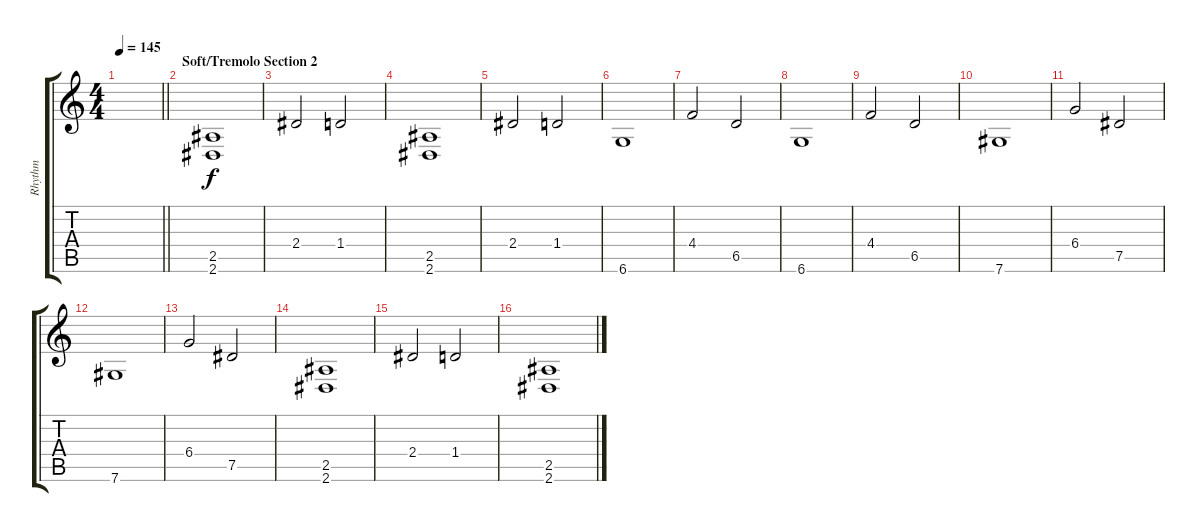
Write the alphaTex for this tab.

\track ("Rhythm" "Rhythm") {instrument distortionguitar}
\staff {score tabs}
\tuning (Eb4 Bb3 Gb3 Db3 Ab2 Db2) {hide}
\ts (4 4)
\tempo 145
\clef g2
\barLineRight lightlight
\ks c
|
\section ("" "Soft/Tremolo Section 2")
(2.5 2.6).1 |
2.4.2 1.4.2 |
(2.5 2.6).1 |
2.4.2 1.4.2 |
6.6.1 |
4.4.2 6.5.2 |
6.6.1 |
4.4.2 6.5.2 |
7.6.1 |
6.4.2 7.5.2 |
7.6.1 |
6.4.2 7.5.2 |
(2.5 2.6).1 |
2.4.2 1.4.2 |
(2.5 2.6).1
